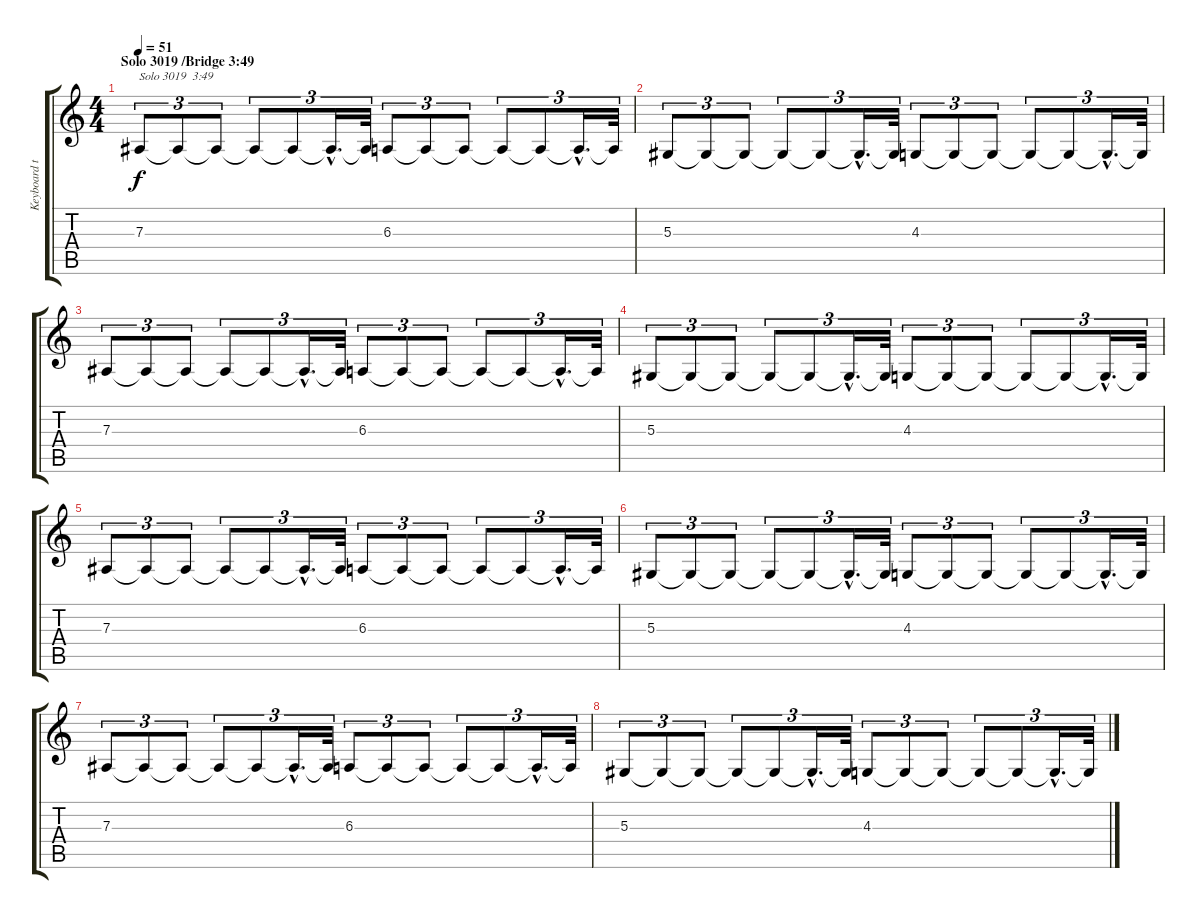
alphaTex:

\track ("Keyboard tuned to C" "Keyboard t") {instrument choiraahs}
\staff {score tabs}
\tuning (C4 G3 Eb3 Bb2 F2 C2) {hide}
\ts (4 4)
\section ("" "Solo 3019 /Bridge 3:49")
\tempo 51
\clef g2
\ks c
7.3.8{tu (3 2) txt "Solo 3019  3:49" dy f volume 12} 7.3{t}.8{tu (3 2)} 7.3{t}.8{tu (3 2)} 7.3{t}.8{tu (3 2)} 7.3{t}.8{tu (3 2)} 7.3{hac t}.16{d tu (3 2)} 7.3{t}.32{tu (3 2) volume 8} 6.3.8{tu (3 2) volume 12} 6.3{t}.8{tu (3 2)} 6.3{t}.8{tu (3 2)} 6.3{t}.8{tu (3 2)} 6.3{t}.8{tu (3 2)} 6.3{hac t}.16{d tu (3 2)} 6.3{t}.32{tu (3 2) volume 8} |
5.3.8{tu (3 2) volume 12} 5.3{t}.8{tu (3 2)} 5.3{t}.8{tu (3 2)} 5.3{t}.8{tu (3 2)} 5.3{t}.8{tu (3 2)} 5.3{hac t}.16{d tu (3 2)} 5.3{t}.32{tu (3 2) volume 8} 4.3.8{tu (3 2) volume 12} 4.3{t}.8{tu (3 2)} 4.3{t}.8{tu (3 2)} 4.3{t}.8{tu (3 2)} 4.3{t}.8{tu (3 2)} 4.3{hac t}.16{d tu (3 2)} 4.3{t}.32{tu (3 2) volume 8} |
7.3.8{tu (3 2) volume 12} 7.3{t}.8{tu (3 2)} 7.3{t}.8{tu (3 2)} 7.3{t}.8{tu (3 2)} 7.3{t}.8{tu (3 2)} 7.3{hac t}.16{d tu (3 2)} 7.3{t}.32{tu (3 2) volume 8} 6.3.8{tu (3 2) volume 12} 6.3{t}.8{tu (3 2)} 6.3{t}.8{tu (3 2)} 6.3{t}.8{tu (3 2)} 6.3{t}.8{tu (3 2)} 6.3{hac t}.16{d tu (3 2)} 6.3{t}.32{tu (3 2) volume 8} |
5.3.8{tu (3 2) volume 12} 5.3{t}.8{tu (3 2)} 5.3{t}.8{tu (3 2)} 5.3{t}.8{tu (3 2)} 5.3{t}.8{tu (3 2)} 5.3{hac t}.16{d tu (3 2)} 5.3{t}.32{tu (3 2) volume 8} 4.3.8{tu (3 2) volume 12} 4.3{t}.8{tu (3 2)} 4.3{t}.8{tu (3 2)} 4.3{t}.8{tu (3 2)} 4.3{t}.8{tu (3 2)} 4.3{hac t}.16{d tu (3 2)} 4.3{t}.32{tu (3 2) volume 8} |
7.3.8{tu (3 2) volume 12} 7.3{t}.8{tu (3 2)} 7.3{t}.8{tu (3 2)} 7.3{t}.8{tu (3 2)} 7.3{t}.8{tu (3 2)} 7.3{hac t}.16{d tu (3 2)} 7.3{t}.32{tu (3 2) volume 7} 6.3.8{tu (3 2) volume 11} 6.3{t}.8{tu (3 2)} 6.3{t}.8{tu (3 2)} 6.3{t}.8{tu (3 2)} 6.3{t}.8{tu (3 2)} 6.3{hac t}.16{d tu (3 2)} 6.3{t}.32{tu (3 2) volume 6} |
5.3.8{tu (3 2) volume 10} 5.3{t}.8{tu (3 2)} 5.3{t}.8{tu (3 2)} 5.3{t}.8{tu (3 2)} 5.3{t}.8{tu (3 2)} 5.3{hac t}.16{d tu (3 2)} 5.3{t}.32{tu (3 2) volume 5} 4.3.8{tu (3 2) volume 9} 4.3{t}.8{tu (3 2)} 4.3{t}.8{tu (3 2)} 4.3{t}.8{tu (3 2)} 4.3{t}.8{tu (3 2)} 4.3{hac t}.16{d tu (3 2)} 4.3{t}.32{tu (3 2) volume 4} |
7.3.8{tu (3 2) volume 8} 7.3{t}.8{tu (3 2)} 7.3{t}.8{tu (3 2)} 7.3{t}.8{tu (3 2)} 7.3{t}.8{tu (3 2)} 7.3{hac t}.16{d tu (3 2)} 7.3{t}.32{tu (3 2) volume 3} 6.3.8{tu (3 2) volume 7} 6.3{t}.8{tu (3 2)} 6.3{t}.8{tu (3 2)} 6.3{t}.8{tu (3 2)} 6.3{t}.8{tu (3 2)} 6.3{hac t}.16{d tu (3 2)} 6.3{t}.32{tu (3 2) volume 2} |
5.3.8{tu (3 2) volume 6} 5.3{t}.8{tu (3 2)} 5.3{t}.8{tu (3 2)} 5.3{t}.8{tu (3 2)} 5.3{t}.8{tu (3 2)} 5.3{hac t}.16{d tu (3 2)} 5.3{t}.32{tu (3 2) volume 1} 4.3.8{tu (3 2) volume 5} 4.3{t}.8{tu (3 2)} 4.3{t}.8{tu (3 2)} 4.3{t}.8{tu (3 2)} 4.3{t}.8{tu (3 2)} 4.3{hac t}.16{d tu (3 2)} 4.3{t}.32{tu (3 2) volume 0}
